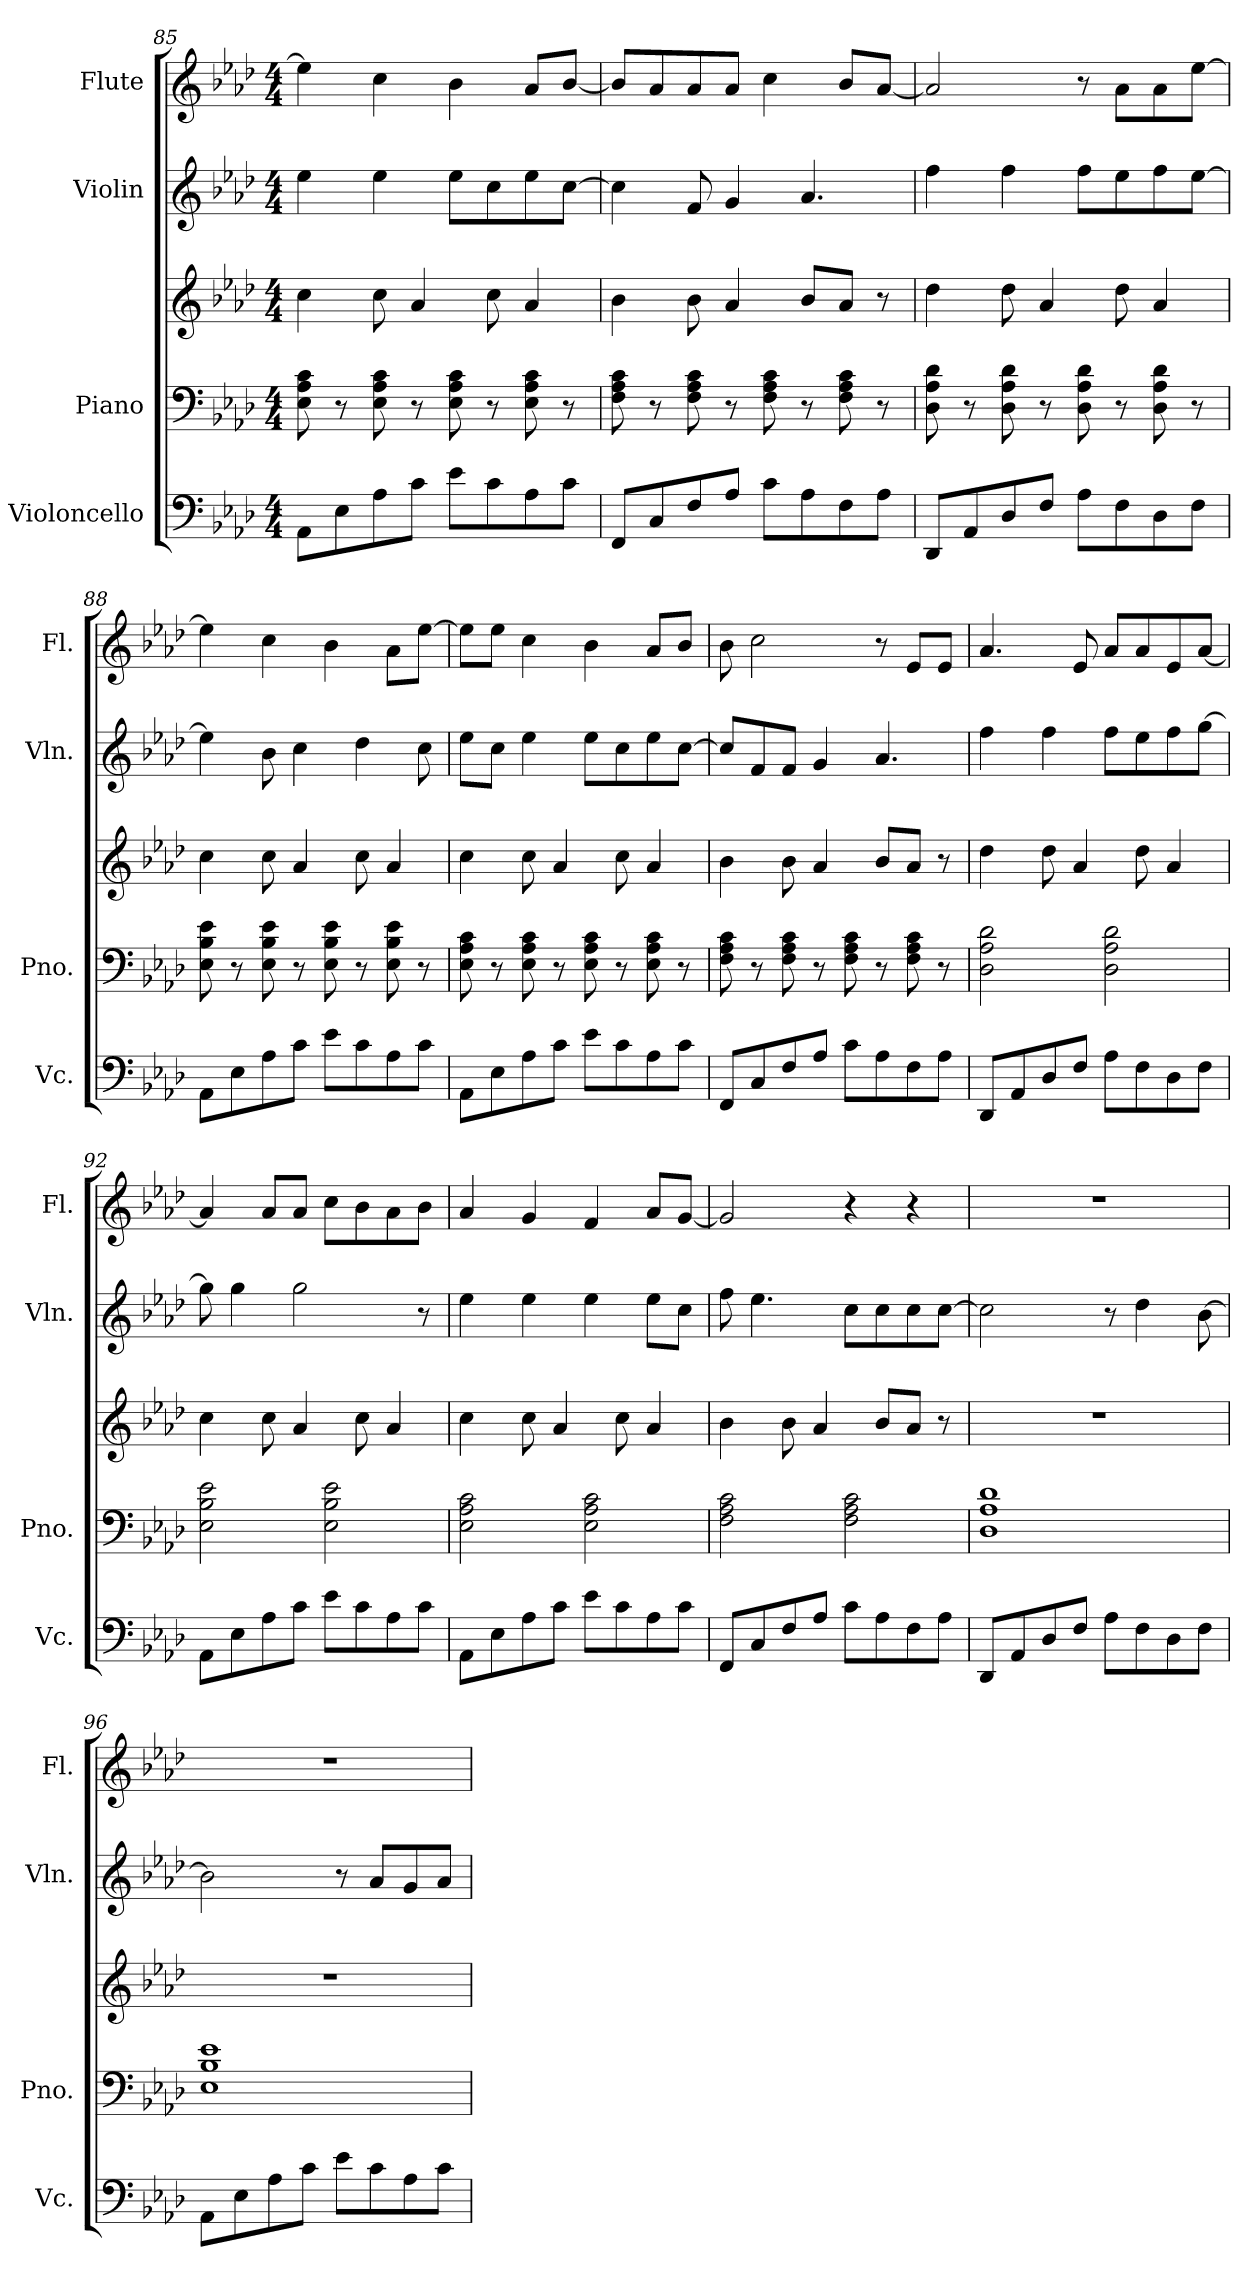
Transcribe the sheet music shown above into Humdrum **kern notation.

**kern	**kern	**kern	**kern	**kern
*part4	*part3	*part3	*part2	*part1
*staff5	*staff4	*staff3	*staff2	*staff1
*I"Violoncello	*I"Piano	*	*I"Violin	*I"Flute
*I'Vc.	*I'Pno.	*	*I'Vln.	*I'Fl.
*clefF4	*clefF4	*clefG2	*clefG2	*clefG2
*k[b-e-a-d-]	*k[b-e-a-d-]	*k[b-e-a-d-]	*k[b-e-a-d-]	*k[b-e-a-d-]
*M4/4	*M4/4	*M4/4	*M4/4	*M4/4
=85	=85	=85	=85	=85
8AA-\L	8E-\ 8A-\ 8c\	4cc\	4ee-\	4ee-\]
8E-\	8r	.	.	.
8A-\	8E-\ 8A-\ 8c\	8cc\	4ee-\	4cc\
8c\J	8r	4a-/	.	.
8e-\L	8E-\ 8A-\ 8c\	.	8ee-\L	4b-\
8c\	8r	8cc\	8cc\	.
8A-\	8E-\ 8A-\ 8c\	4a-/	8ee-\	8a-/L
8c\J	8r	.	[8cc\J	[8b-/J
=86	=86	=86	=86	=86
8FF/L	8F\ 8A-\ 8c\	4b-\	4cc\]	8b-/L]
8C/	8r	.	.	8a-/
8F/	8F\ 8A-\ 8c\	8b-\	8f/	8a-/
8A-/J	8r	4a-/	4g/	8a-/J
8c\L	8F\ 8A-\ 8c\	.	.	4cc\
8A-\	8r	8b-/L	4.a-/	.
8F\	8F\ 8A-\ 8c\	8a-/J	.	8b-/L
8A-\J	8r	8r	.	[8a-/J
=87	=87	=87	=87	=87
8DD-/L	8D-\ 8A-\ 8d-\	4dd-\	4ff\	2a-/]
8AA-/	8r	.	.	.
8D-/	8D-\ 8A-\ 8d-\	8dd-\	4ff\	.
8F/J	8r	4a-/	.	.
8A-\L	8D-\ 8A-\ 8d-\	.	8ff\L	8r
8F\	8r	8dd-\	8ee-\	8a-\L
8D-\	8D-\ 8A-\ 8d-\	4a-/	8ff\	8a-\
8F\J	8r	.	[8ee-\J	[8ee-\J
!!LO:LB:g=z
=88	=88	=88	=88	=88
8AA-\L	8E-\ 8B-\ 8e-\	4cc\	4ee-\]	4ee-\]
8E-\	8r	.	.	.
8A-\	8E-\ 8B-\ 8e-\	8cc\	8b-\	4cc\
8c\J	8r	4a-/	4cc\	.
8e-\L	8E-\ 8B-\ 8e-\	.	.	4b-\
8c\	8r	8cc\	4dd-\	.
8A-\	8E-\ 8B-\ 8e-\	4a-/	.	8a-\L
8c\J	8r	.	8cc\	[8ee-\J
=89	=89	=89	=89	=89
8AA-\L	8E-\ 8A-\ 8c\	4cc\	8ee-\L	8ee-\L]
8E-\	8r	.	8cc\J	8ee-\J
8A-\	8E-\ 8A-\ 8c\	8cc\	4ee-\	4cc\
8c\J	8r	4a-/	.	.
8e-\L	8E-\ 8A-\ 8c\	.	8ee-\L	4b-\
8c\	8r	8cc\	8cc\	.
8A-\	8E-\ 8A-\ 8c\	4a-/	8ee-\	8a-/L
8c\J	8r	.	[8cc\J	8b-/J
=90	=90	=90	=90	=90
8FF/L	8F\ 8A-\ 8c\	4b-\	8cc/L]	8b-\
8C/	8r	.	8f/	2cc\
8F/	8F\ 8A-\ 8c\	8b-\	8f/J	.
8A-/J	8r	4a-/	4g/	.
8c\L	8F\ 8A-\ 8c\	.	.	.
8A-\	8r	8b-/L	4.a-/	8r
8F\	8F\ 8A-\ 8c\	8a-/J	.	8e-/L
8A-\J	8r	8r	.	8e-/J
=91	=91	=91	=91	=91
8DD-/L	2D-\ 2A-\ 2d-\	4dd-\	4ff\	4.a-/
8AA-/	.	.	.	.
8D-/	.	8dd-\	4ff\	.
8F/J	.	4a-/	.	8e-/
8A-\L	2D-\ 2A-\ 2d-\	.	8ff\L	8a-/L
8F\	.	8dd-\	8ee-\	8a-/
8D-\	.	4a-/	8ff\	8e-/
8F\J	.	.	[8gg\J	[8a-/J
!!LO:PB:g=z
=92	=92	=92	=92	=92
8AA-\L	2E-\ 2B-\ 2e-\	4cc\	8gg\]	4a-/]
8E-\	.	.	4gg\	.
8A-\	.	8cc\	.	8a-/L
8c\J	.	4a-/	2gg\	8a-/J
8e-\L	2E-\ 2B-\ 2e-\	.	.	8cc\L
8c\	.	8cc\	.	8b-\
8A-\	.	4a-/	.	8a-\
8c\J	.	.	8r	8b-\J
=93	=93	=93	=93	=93
8AA-\L	2E-\ 2A-\ 2c\	4cc\	4ee-\	4a-/
8E-\	.	.	.	.
8A-\	.	8cc\	4ee-\	4g/
8c\J	.	4a-/	.	.
8e-\L	2E-\ 2A-\ 2c\	.	4ee-\	4f/
8c\	.	8cc\	.	.
8A-\	.	4a-/	8ee-\L	8a-/L
8c\J	.	.	8cc\J	[8g/J
=94	=94	=94	=94	=94
8FF/L	2F\ 2A-\ 2c\	4b-\	8ff\	2g/]
8C/	.	.	4.ee-\	.
8F/	.	8b-\	.	.
8A-/J	.	4a-/	.	.
8c\L	2F\ 2A-\ 2c\	.	8cc\L	4r
8A-\	.	8b-/L	8cc\	.
8F\	.	8a-/J	8cc\	4r
8A-\J	.	8r	[8cc\J	.
=95	=95	=95	=95	=95
8DD-/L	1D- 1A- 1d-	1r	2cc\]	1r
8AA-/	.	.	.	.
8D-/	.	.	.	.
8F/J	.	.	.	.
8A-\L	.	.	8r	.
8F\	.	.	4dd-\	.
8D-\	.	.	.	.
8F\J	.	.	[8b-\	.
!!LO:LB:g=z
=96	=96	=96	=96	=96
8AA-\L	1E- 1B- 1e-	1r	2b-\]	1r
8E-\	.	.	.	.
8A-\	.	.	.	.
8c\J	.	.	.	.
8e-\L	.	.	8r	.
8c\	.	.	8a-/L	.
8A-\	.	.	8g/	.
8c\J	.	.	8a-/J	.
=	=	=	=	=
*-	*-	*-	*-	*-
